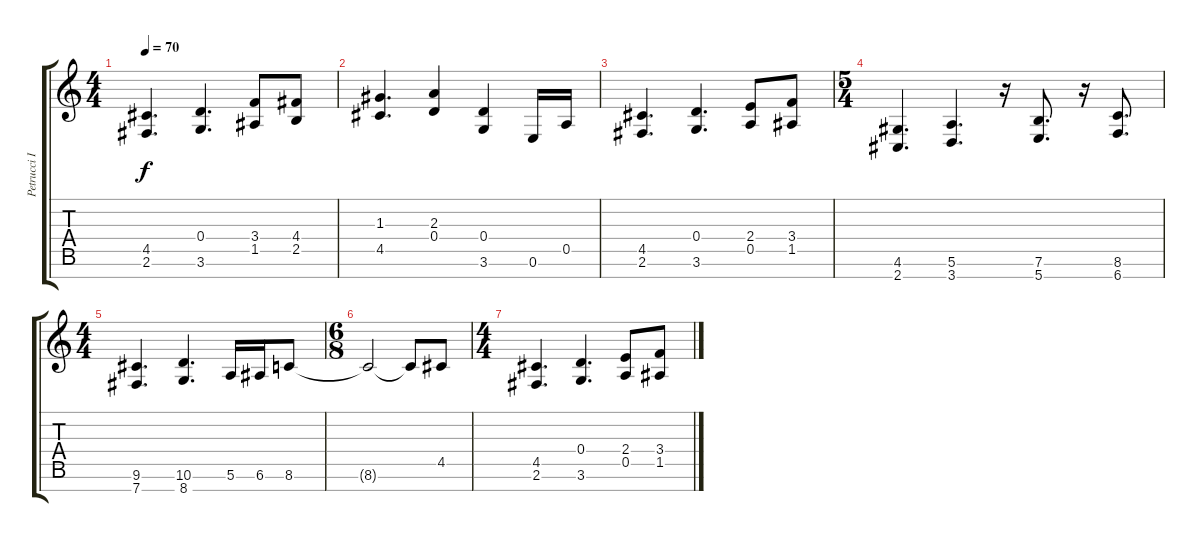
\track ("Petrucci I" "Petrucci I") {instrument acousticguitarnylon}
\staff {score tabs}
\tuning (E4 B3 G3 D3 A2 E2 B1) {hide}
\ts (4 4)
\tempo 70
\clef g2
\ks c
(4.5 2.6).4{d dy f} (0.4 3.6).4{d} (3.4 1.5).8 (4.4 2.5).8 |
(1.3 4.5).4{d} (2.3 0.4).4 (0.4 3.6).4 0.6.16 0.5.16 |
(4.5 2.6).4{d} (0.4 3.6).4{d} (2.4 0.5).8 (3.4 1.5).8 |
\ts (5 4)
(4.6 2.7).4{d} (5.6 3.7).4{d} r.16 (7.6 5.7).8{d} r.16 (8.6 6.7).8{d} |
\ts (4 4)
(9.6 7.7).4{d} (10.6 8.7).4{d} 5.6.16 6.6.16 8.6.8 |
\ts (6 8)
8.6{t}.2 8.6{t}.8 4.5.8 |
\ts (4 4)
(4.5 2.6).4{d} (0.4 3.6).4{d} (2.4 0.5).8 (3.4 1.5).8
